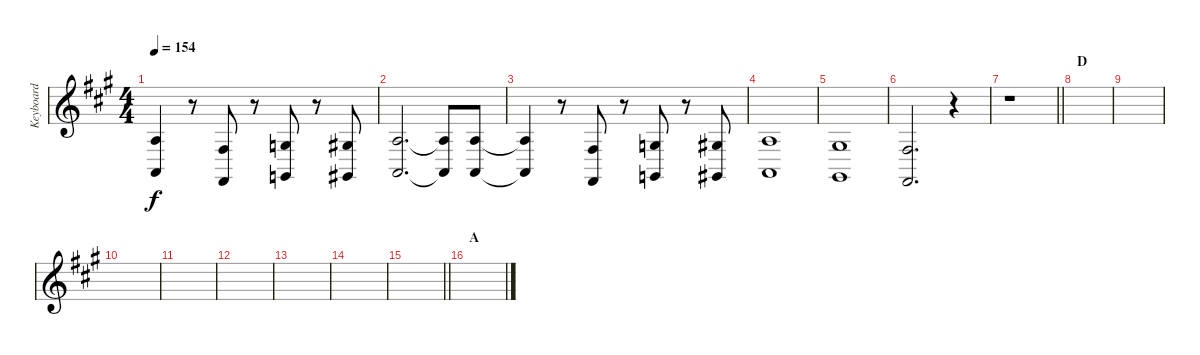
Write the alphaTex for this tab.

\track ("Keyboard" "Keyboard") {instrument synthbrass1}
\staff {score}
\tuning (E4 B3 G3 D3 A2 E2) {hide}
\ts (4 4)
\tempo 154
\clef g2
\ks a
(2.3{t} 0.5{t}).4{dy f} r.8 (4.4 2.6).8 r.8 (0.3 3.6).8 r.8 (1.3 4.6).8 |
(2.3 0.5).2{d} (2.3{t} 0.5{t}).8 (2.3 0.5).8 |
(2.3{t} 0.5{t}).4 r.8 (4.4 2.6).8 r.8 (0.3 3.6).8 r.8 (1.3 4.6).8 |
(2.3 0.5).1 |
(1.3 4.6).1 |
(4.4 2.6).2{d} r.4 |
\barLineRight lightlight
r.1 |
\section ("" "D")
|
|
|
|
|
|
|
\barLineRight lightlight
|
\section ("" "A")
